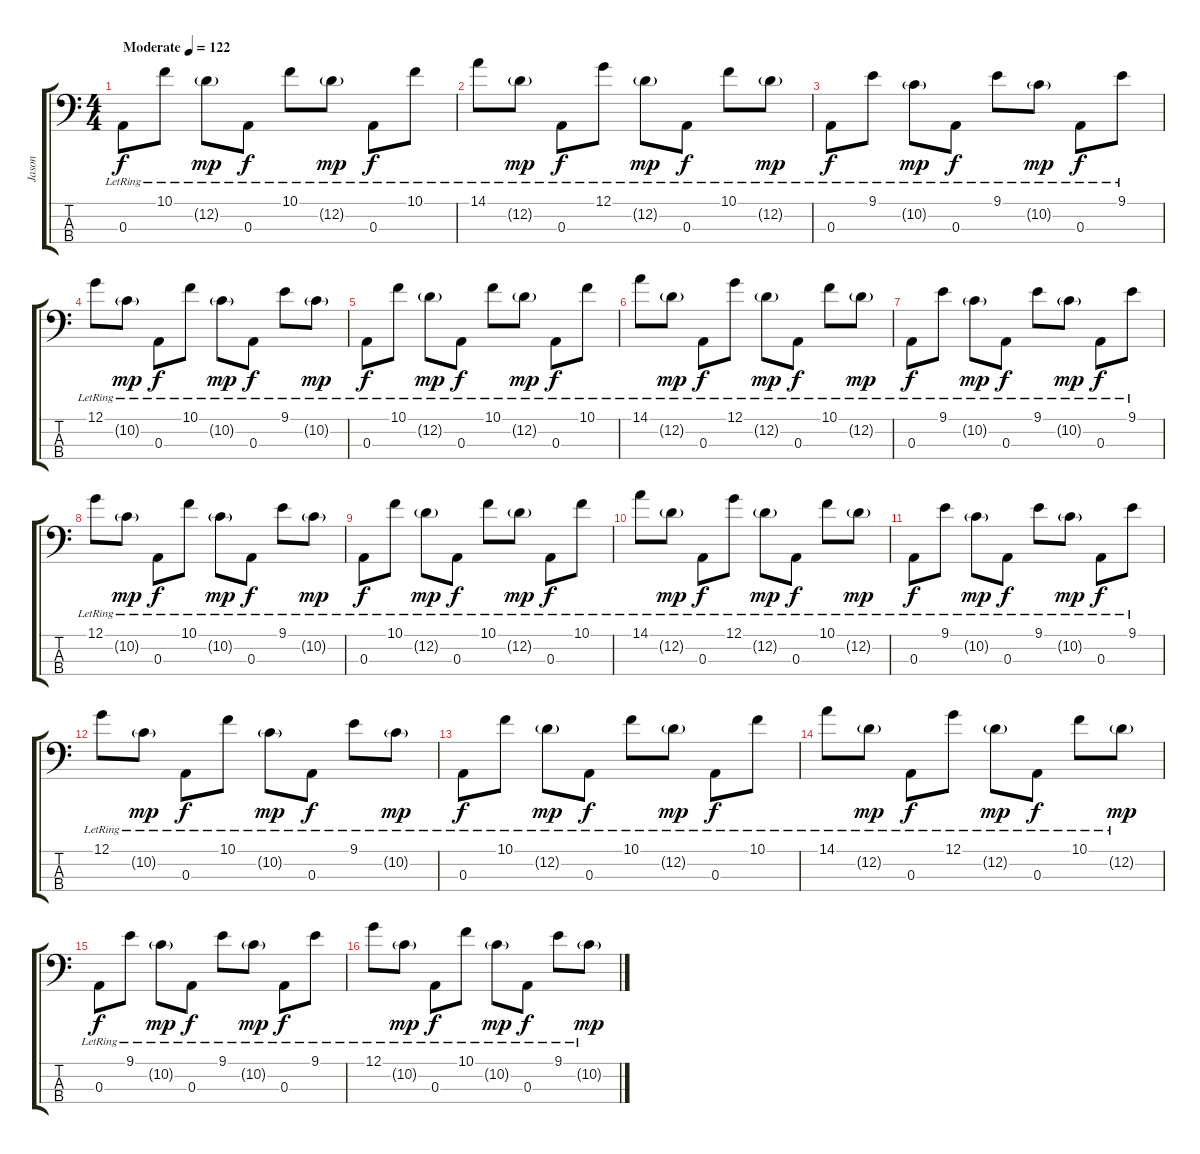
\track ("Jason" "Jason") {instrument electricbassfinger}
\staff {score tabs}
\tuning (G2 D2 A1 E1) {hide}
\ts (4 4)
\tempo (122 "Moderate")
\clef f4
\ks c
0.3{lr}.8{dy f instrument electricbassfinger} 10.1{lr}.8 12.2{g lr}.8{dy mp} 0.3{lr}.8{dy f} 10.1{lr}.8 12.2{g lr}.8{dy mp} 0.3{lr}.8{dy f} 10.1{lr}.8 |
14.1{lr}.8 12.2{g lr}.8{dy mp} 0.3{lr}.8{dy f} 12.1{lr}.8 12.2{g lr}.8{dy mp} 0.3{lr}.8{dy f} 10.1{lr}.8 12.2{g lr}.8{dy mp} |
0.3{lr}.8{dy f} 9.1{lr}.8 10.2{g lr}.8{dy mp} 0.3{lr}.8{dy f} 9.1{lr}.8 10.2{g lr}.8{dy mp} 0.3{lr}.8{dy f} 9.1{lr}.8 |
12.1{lr}.8 10.2{g lr}.8{dy mp} 0.3{lr}.8{dy f} 10.1{lr}.8 10.2{g lr}.8{dy mp} 0.3{lr}.8{dy f} 9.1{lr}.8 10.2{g lr}.8{dy mp} |
0.3{lr}.8{dy f} 10.1{lr}.8 12.2{g lr}.8{dy mp} 0.3{lr}.8{dy f} 10.1{lr}.8 12.2{g lr}.8{dy mp} 0.3{lr}.8{dy f} 10.1{lr}.8 |
14.1{lr}.8 12.2{g lr}.8{dy mp} 0.3{lr}.8{dy f} 12.1{lr}.8 12.2{g lr}.8{dy mp} 0.3{lr}.8{dy f} 10.1{lr}.8 12.2{g lr}.8{dy mp} |
0.3{lr}.8{dy f} 9.1{lr}.8 10.2{g lr}.8{dy mp} 0.3{lr}.8{dy f} 9.1{lr}.8 10.2{g lr}.8{dy mp} 0.3{lr}.8{dy f} 9.1{lr}.8 |
12.1{lr}.8 10.2{g lr}.8{dy mp} 0.3{lr}.8{dy f} 10.1{lr}.8 10.2{g lr}.8{dy mp} 0.3{lr}.8{dy f} 9.1{lr}.8 10.2{g lr}.8{dy mp} |
0.3{lr}.8{dy f} 10.1{lr}.8 12.2{g lr}.8{dy mp} 0.3{lr}.8{dy f} 10.1{lr}.8 12.2{g lr}.8{dy mp} 0.3{lr}.8{dy f} 10.1{lr}.8 |
14.1{lr}.8 12.2{g lr}.8{dy mp} 0.3{lr}.8{dy f} 12.1{lr}.8 12.2{g lr}.8{dy mp} 0.3{lr}.8{dy f} 10.1{lr}.8 12.2{g lr}.8{dy mp} |
0.3{lr}.8{dy f} 9.1{lr}.8 10.2{g lr}.8{dy mp} 0.3{lr}.8{dy f} 9.1{lr}.8 10.2{g lr}.8{dy mp} 0.3{lr}.8{dy f} 9.1{lr}.8 |
12.1{lr}.8 10.2{g lr}.8{dy mp} 0.3{lr}.8{dy f} 10.1{lr}.8 10.2{g lr}.8{dy mp} 0.3{lr}.8{dy f} 9.1{lr}.8 10.2{g lr}.8{dy mp} |
0.3{lr}.8{dy f} 10.1{lr}.8 12.2{g lr}.8{dy mp} 0.3{lr}.8{dy f} 10.1{lr}.8 12.2{g lr}.8{dy mp} 0.3{lr}.8{dy f} 10.1{lr}.8 |
14.1{lr}.8 12.2{g lr}.8{dy mp} 0.3{lr}.8{dy f} 12.1{lr}.8 12.2{g lr}.8{dy mp} 0.3{lr}.8{dy f} 10.1{lr}.8 12.2{g lr}.8{dy mp} |
0.3{lr}.8{dy f} 9.1{lr}.8 10.2{g lr}.8{dy mp} 0.3{lr}.8{dy f} 9.1{lr}.8 10.2{g lr}.8{dy mp} 0.3{lr}.8{dy f} 9.1{lr}.8 |
12.1{lr}.8 10.2{g lr}.8{dy mp} 0.3{lr}.8{dy f} 10.1{lr}.8 10.2{g lr}.8{dy mp} 0.3{lr}.8{dy f} 9.1{lr}.8 10.2{g lr}.8{dy mp}
